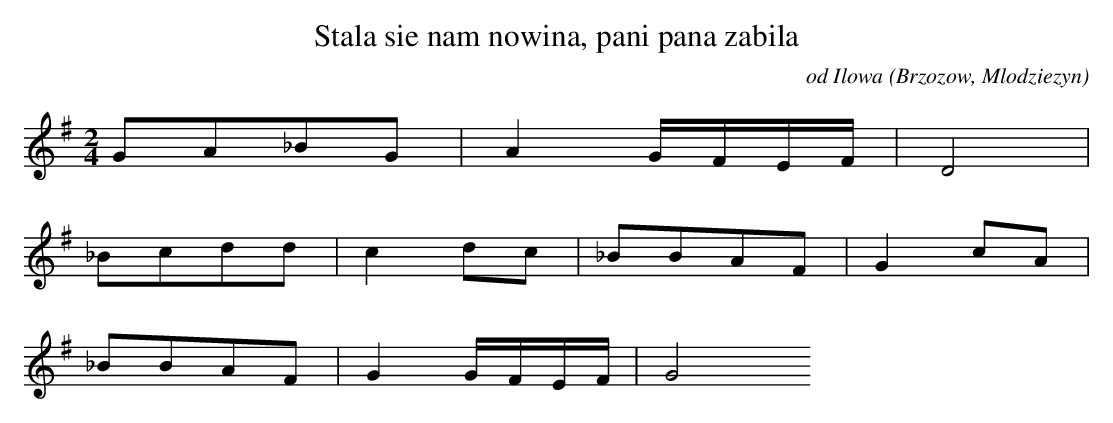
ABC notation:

X:1
T: Stala sie nam nowina, pani pana zabila
O: od Ilowa (Brzozow, Mlodziezyn)
M: 2/4
L: 1/16
K: G
G2A2_B2G2 | A4GFEF | D8 |
_B2c2d2d2 | c4d2c2 | _B2B2A2F2 | G4c2A2 |
_B2B2A2F2 | G4GFEF | G8
